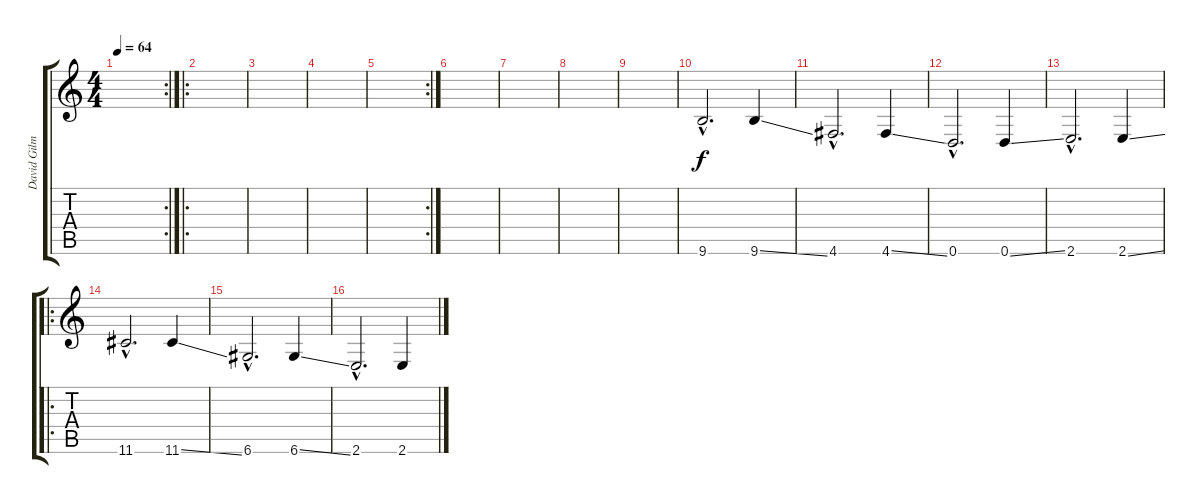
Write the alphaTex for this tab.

\track ("David Gilmour" "David Gilm") {instrument distortionguitar}
\staff {score tabs}
\tuning (E4 B3 G3 D3 A2 D2) {hide}
\rc 2
\ts (4 4)
\tempo 64
\clef g2
\ks c
|
\ro
|
|
|
\rc 2
|
|
|
|
|
9.6{hac}.2{d} 9.6{ss}.4 |
4.6{hac}.2{d} 4.6{ss}.4 |
0.6{hac}.2{d} 0.6{ss}.4 |
2.6{hac}.2{d} 2.6{ss}.4 |
\ro
11.6{hac}.2{d} 11.6{ss}.4 |
6.6{hac}.2{d} 6.6{ss}.4 |
2.6{hac}.2{d} 2.6{ss}.4
